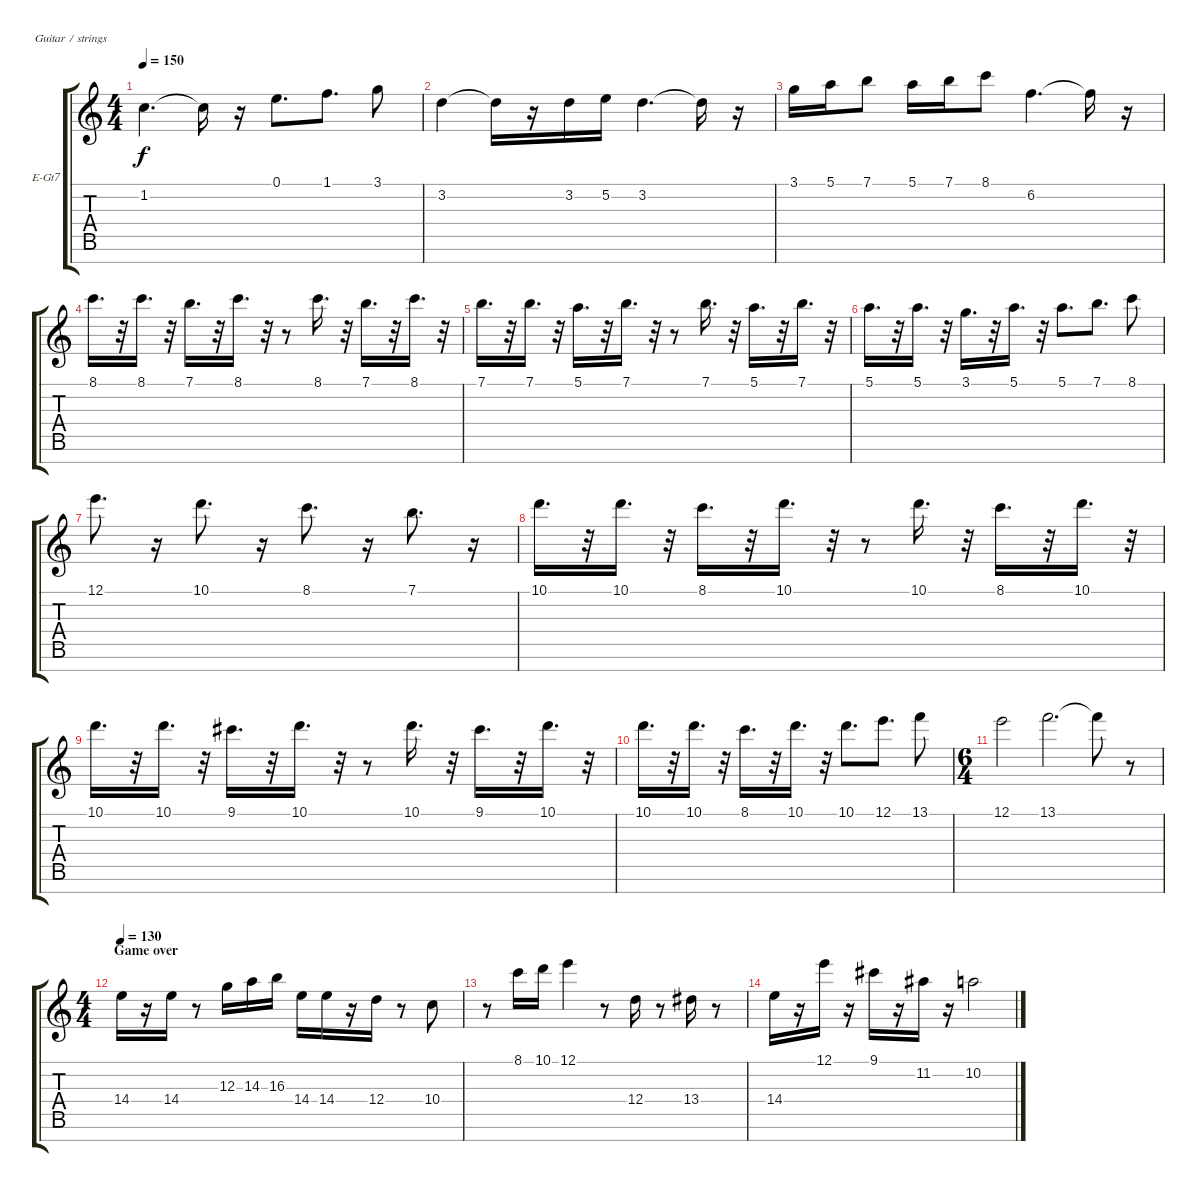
\defaultSystemsLayout 4
\bracketExtendMode groupsimilarinstruments
\firstSystemTrackNameOrientation horizontal
\otherSystemsTrackNameOrientation horizontal
\track ("Electric Guitar" "E-Gt7") {instrument overdrivenguitar}
\staff {score tabs}
\tuning (E4 B3 G3 D3 A2 E2 B1)
\ts (4 4)
\tempo 150
\clef g2
\ks c
1.2.4{d dy f} 1.2{t}.16 r.16 0.1.8{d} 1.1.8{d} 3.1.8 |
3.2.4 3.2{t}.16 r.16 3.2.16 5.2.16 3.2.4{d} 3.2{t}.16 r.16 |
3.1.16 5.1.16 7.1.8 5.1.16 7.1.16 8.1.8 6.2.4{d} 6.2{t}.16 r.16 |
8.1.16{d} r.32 8.1.16{d} r.32 7.1.16{d} r.32 8.1.16{d} r.32 r.8 8.1.16{d} r.32 7.1.16{d} r.32 8.1.16{d} r.32 |
7.1.16{d} r.32 7.1.16{d} r.32 5.1.16{d} r.32 7.1.16{d} r.32 r.8 7.1.16{d} r.32 5.1.16{d} r.32 7.1.16{d} r.32 |
5.1.16{d} r.32 5.1.16{d} r.32 3.1.16{d} r.32 5.1.16{d} r.32 5.1.8{d} 7.1.8{d} 8.1.8 |
12.1.8{d} r.16 10.1.8{d} r.16 8.1.8{d} r.16 7.1.8{d} r.16 |
10.1.16{d} r.32 10.1.16{d} r.32 8.1.16{d} r.32 10.1.16{d} r.32 r.8 10.1.16{d} r.32 8.1.16{d} r.32 10.1.16{d} r.32 |
10.1.16{d} r.32 10.1.16{d} r.32 9.1.16{d} r.32 10.1.16{d} r.32 r.8 10.1.16{d} r.32 9.1.16{d} r.32 10.1.16{d} r.32 |
10.1.16{d} r.32 10.1.16{d} r.32 8.1.16{d} r.32 10.1.16{d} r.32 10.1.8{d} 12.1.8{d} 13.1.8 |
\ts (6 4)
12.1.2 13.1.2{d} 13.1{t}.8 r.8 |
\ts (4 4)
\section ("" "Game over")
\tempo 130
14.4.16 r.16 14.4.16 r.8 12.3.16 14.3.16 16.3.16 14.4.16 14.4.16 r.16 12.4.16 r.8 10.4.8 |
r.8 8.1.16 10.1.16 12.1.4 r.8 12.4.16 r.8 13.4.16 r.8 |
14.4.16 r.16 12.1.16 r.16 9.1.16 r.16 11.2.16 r.16 10.2.2
